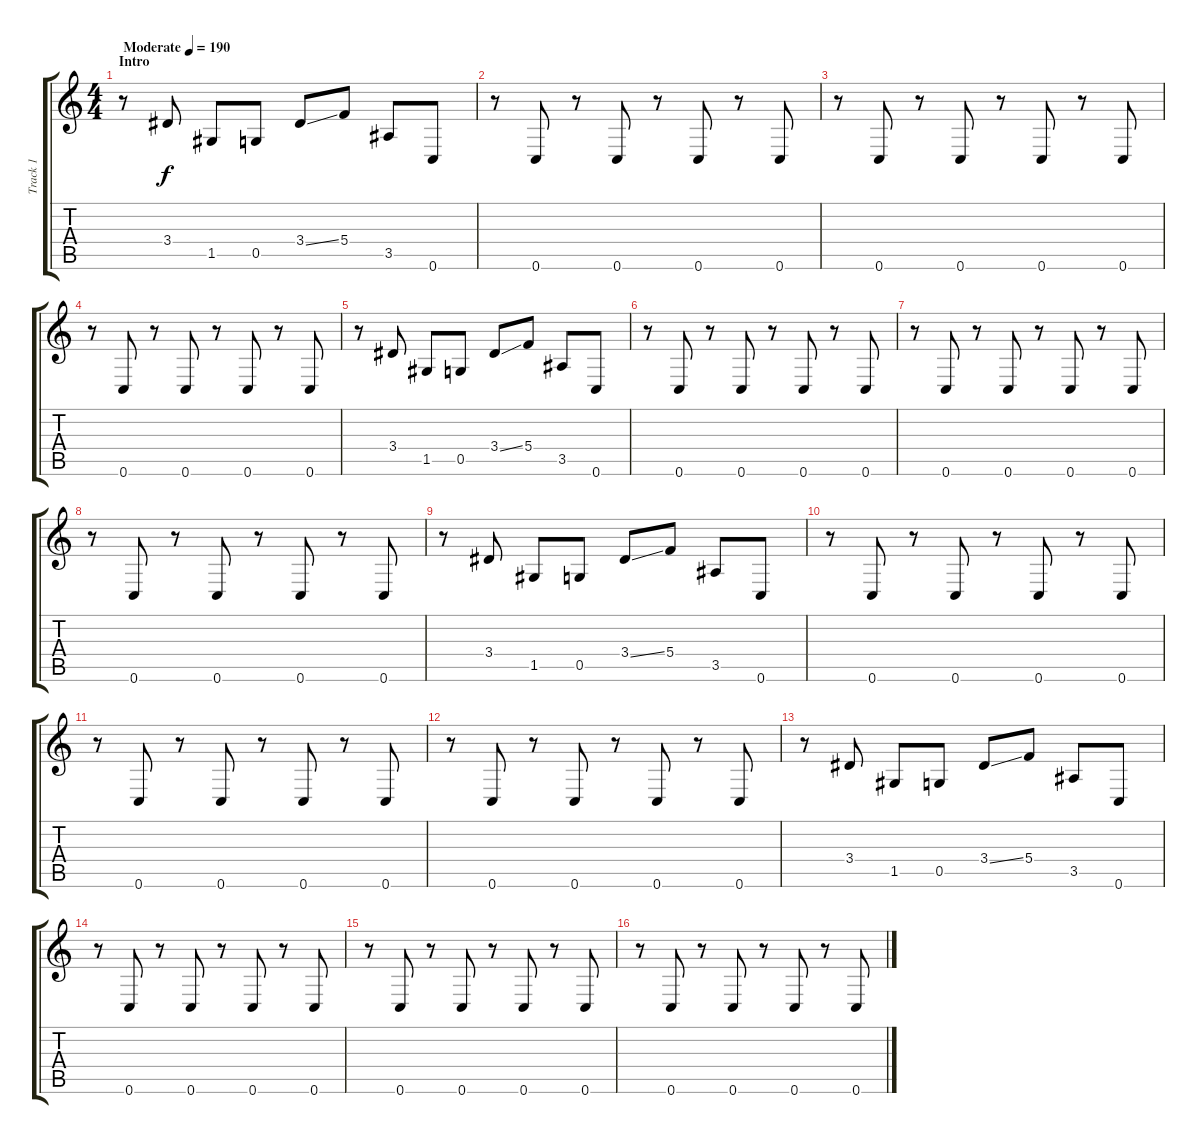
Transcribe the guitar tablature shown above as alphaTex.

\track ("Track 1" "Track 1") {instrument distortionguitar}
\staff {score tabs}
\tuning (D4 A3 F3 C3 G2 C2) {hide}
\ts (4 4)
\section ("" "Intro")
\tempo (190 "Moderate")
\clef g2
\ks c
r.8{dy f instrument distortionguitar} 3.4.8 1.5.8 0.5.8 3.4{ss}.8 5.4.8 3.5.8 0.6.8 |
r.8 0.6.8 r.8 0.6.8 r.8 0.6.8 r.8 0.6.8 |
r.8 0.6.8 r.8 0.6.8 r.8 0.6.8 r.8 0.6.8 |
r.8 0.6.8 r.8 0.6.8 r.8 0.6.8 r.8 0.6.8 |
r.8 3.4.8 1.5.8 0.5.8 3.4{ss}.8 5.4.8 3.5.8 0.6.8 |
r.8 0.6.8 r.8 0.6.8 r.8 0.6.8 r.8 0.6.8 |
r.8 0.6.8 r.8 0.6.8 r.8 0.6.8 r.8 0.6.8 |
r.8 0.6.8 r.8 0.6.8 r.8 0.6.8 r.8 0.6.8 |
r.8 3.4.8 1.5.8 0.5.8 3.4{ss}.8 5.4.8 3.5.8 0.6.8 |
r.8 0.6.8 r.8 0.6.8 r.8 0.6.8 r.8 0.6.8 |
r.8 0.6.8 r.8 0.6.8 r.8 0.6.8 r.8 0.6.8 |
r.8 0.6.8 r.8 0.6.8 r.8 0.6.8 r.8 0.6.8 |
r.8 3.4.8 1.5.8 0.5.8 3.4{ss}.8 5.4.8 3.5.8 0.6.8 |
r.8 0.6.8 r.8 0.6.8 r.8 0.6.8 r.8 0.6.8 |
r.8 0.6.8 r.8 0.6.8 r.8 0.6.8 r.8 0.6.8 |
r.8 0.6.8 r.8 0.6.8 r.8 0.6.8 r.8 0.6.8
